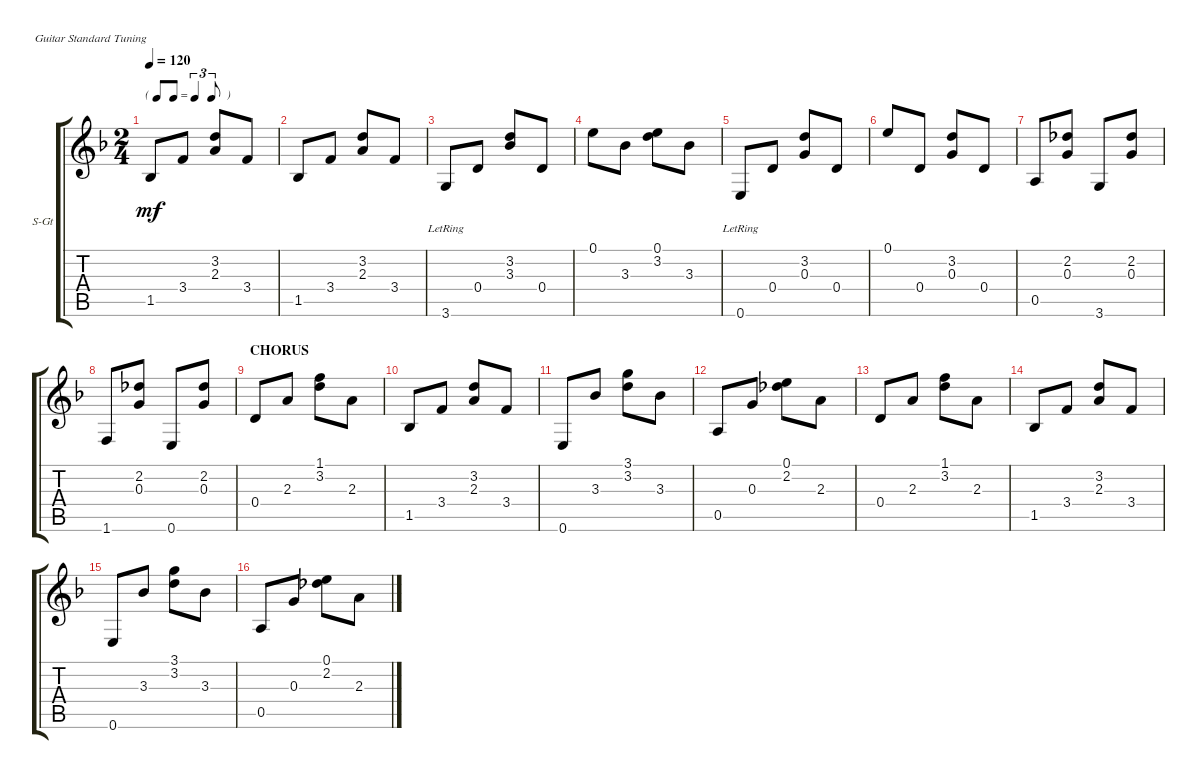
\defaultSystemsLayout 4
\bracketExtendMode groupsimilarinstruments
\firstSystemTrackNameOrientation horizontal
\otherSystemsTrackNameOrientation horizontal
\track ("Steel Guitar" "S-Gt") {instrument acousticguitarsteel}
\staff {score tabs}
\tuning (E4 B3 G3 D3 A2 E2)
\ts (2 4)
\tf triplet8th
\tempo 120
\clef g2
\ks dminor
1.5.8{dy mf} 3.4.8 (2.3 3.2).8 3.4.8 |
1.5.8 3.4.8 (2.3 3.2).8 3.4.8 |
3.6{lr}.8 0.4.8 (3.2 3.3).8 0.4.8 |
0.1.8 3.3.8 (3.2 0.1).8 3.3.8 |
0.6{lr}.8 0.4.8 (0.3 3.2).8 0.4.8 |
0.1.8 0.4.8 (0.3 3.2).8 0.4.8 |
0.5.8 (0.3 2.2).8 3.6.8 (0.3 2.2).8 |
1.6.8 (0.3 2.2).8 0.6.8 (0.3 2.2).8 |
\section ("" "CHORUS")
0.4.8 2.3.8 (3.2 1.1).8 2.3.8 |
1.5.8 3.4.8 (2.3 3.2).8 3.4.8 |
0.6.8 3.3.8 (3.2 3.1).8 3.3.8 |
0.5.8 0.3.8 (2.2 0.1).8 2.3.8 |
0.4.8 2.3.8 (3.2 1.1).8 2.3.8 |
1.5.8 3.4.8 (2.3 3.2).8 3.4.8 |
0.6.8 3.3.8 (3.2 3.1).8 3.3.8 |
0.5.8 0.3.8 (2.2 0.1).8 2.3.8
